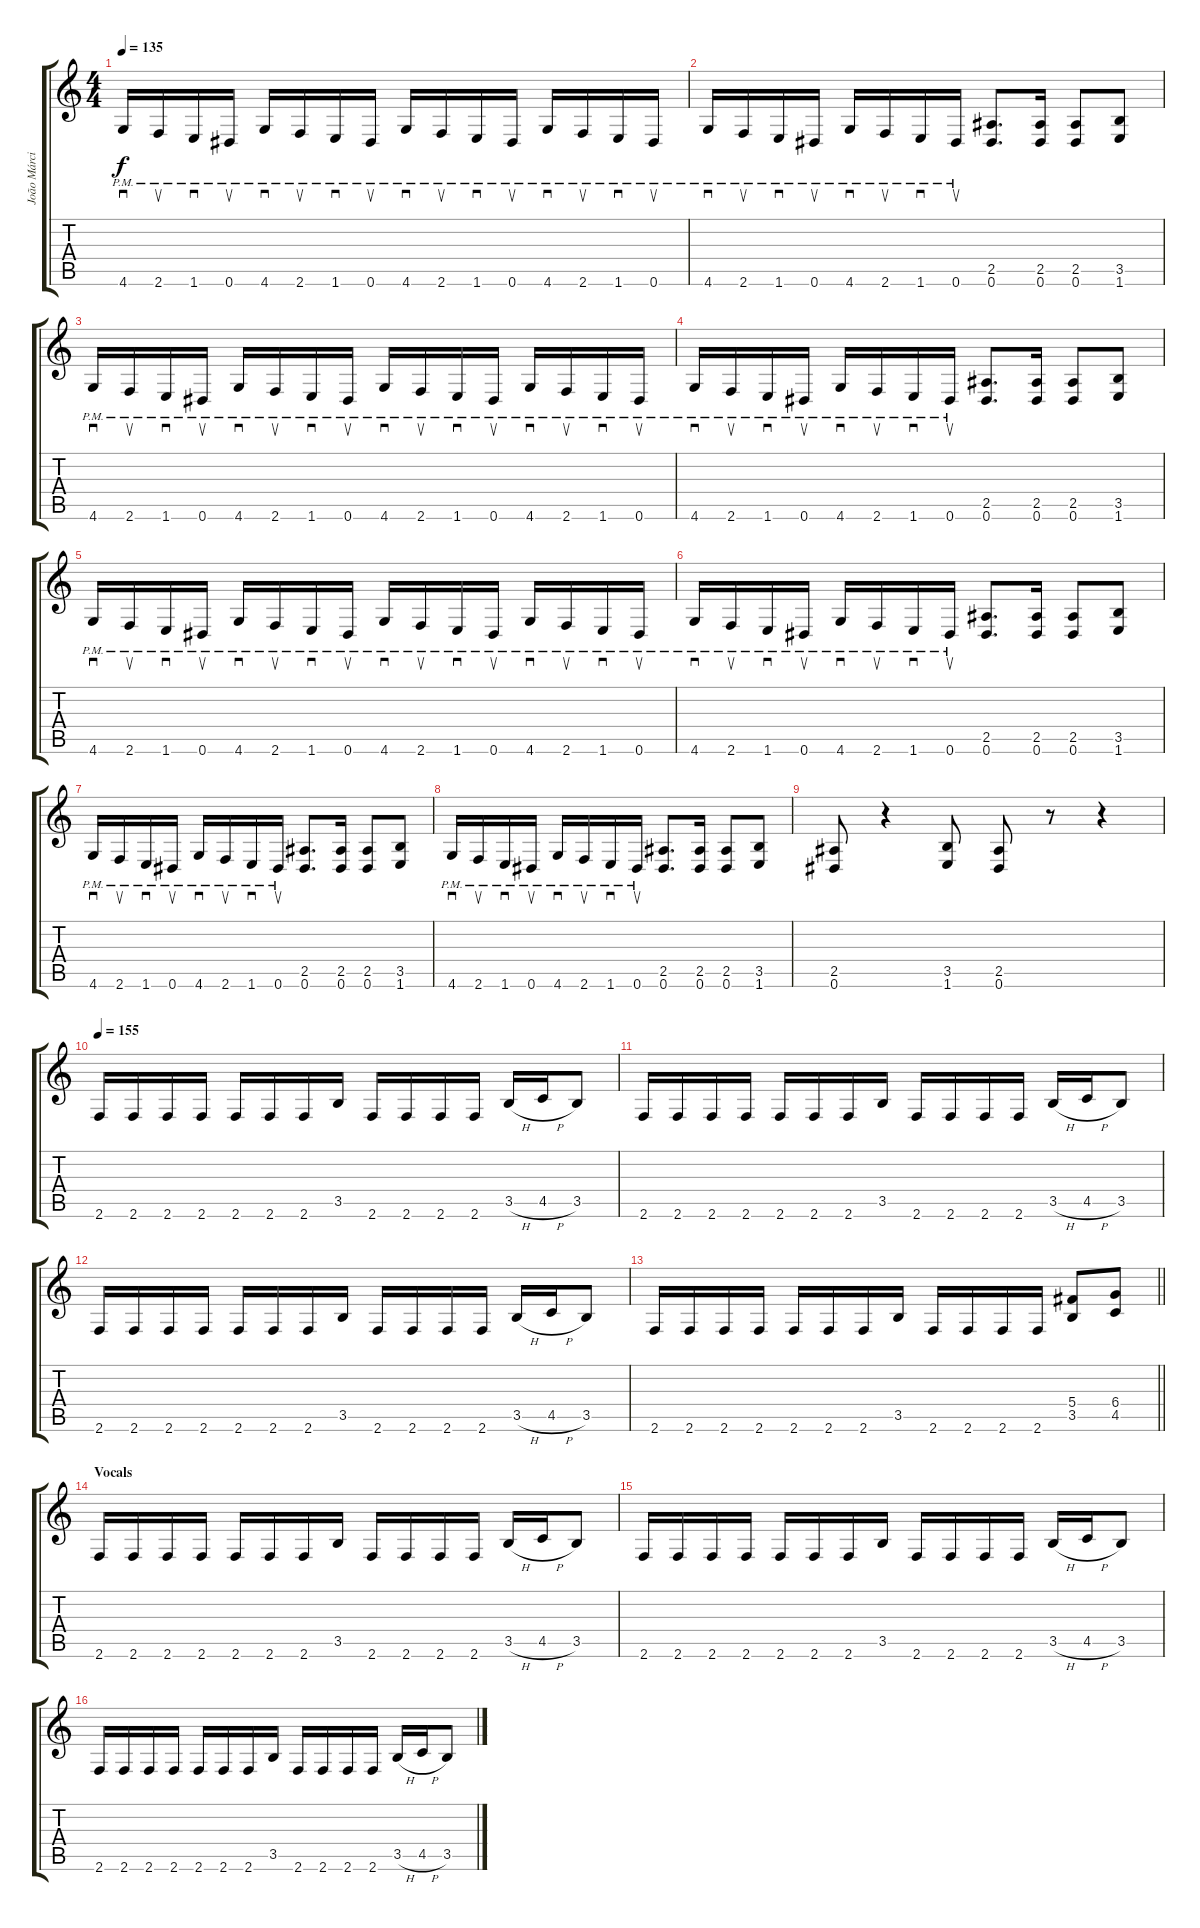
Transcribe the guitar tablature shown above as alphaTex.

\track ("João Márcio" "João Márci") {instrument distortionguitar}
\staff {score tabs}
\tuning (Eb4 Bb3 Gb3 Db3 Ab2 Eb2) {hide}
\ts (4 4)
\tempo 135
\clef g2
\ks c
4.6{pm}.16{sd dy f} 2.6{pm}.16{su} 1.6{pm}.16{sd} 0.6{pm}.16{su} 4.6{pm}.16{sd} 2.6{pm}.16{su} 1.6{pm}.16{sd} 0.6{pm}.16{su} 4.6{pm}.16{sd} 2.6{pm}.16{su} 1.6{pm}.16{sd} 0.6{pm}.16{su} 4.6{pm}.16{sd} 2.6{pm}.16{su} 1.6{pm}.16{sd} 0.6{pm}.16{su} |
4.6{pm}.16{sd} 2.6{pm}.16{su} 1.6{pm}.16{sd} 0.6{pm}.16{su} 4.6{pm}.16{sd} 2.6{pm}.16{su} 1.6{pm}.16{sd} 0.6{pm}.16{su} (2.5 0.6).8{d} (2.5 0.6).16 (2.5 0.6).8 (3.5 1.6).8 |
4.6{pm}.16{sd} 2.6{pm}.16{su} 1.6{pm}.16{sd} 0.6{pm}.16{su} 4.6{pm}.16{sd} 2.6{pm}.16{su} 1.6{pm}.16{sd} 0.6{pm}.16{su} 4.6{pm}.16{sd} 2.6{pm}.16{su} 1.6{pm}.16{sd} 0.6{pm}.16{su} 4.6{pm}.16{sd} 2.6{pm}.16{su} 1.6{pm}.16{sd} 0.6{pm}.16{su} |
4.6{pm}.16{sd} 2.6{pm}.16{su} 1.6{pm}.16{sd} 0.6{pm}.16{su} 4.6{pm}.16{sd} 2.6{pm}.16{su} 1.6{pm}.16{sd} 0.6{pm}.16{su} (2.5 0.6).8{d} (2.5 0.6).16 (2.5 0.6).8 (3.5 1.6).8 |
4.6{pm}.16{sd} 2.6{pm}.16{su} 1.6{pm}.16{sd} 0.6{pm}.16{su} 4.6{pm}.16{sd} 2.6{pm}.16{su} 1.6{pm}.16{sd} 0.6{pm}.16{su} 4.6{pm}.16{sd} 2.6{pm}.16{su} 1.6{pm}.16{sd} 0.6{pm}.16{su} 4.6{pm}.16{sd} 2.6{pm}.16{su} 1.6{pm}.16{sd} 0.6{pm}.16{su} |
4.6{pm}.16{sd} 2.6{pm}.16{su} 1.6{pm}.16{sd} 0.6{pm}.16{su} 4.6{pm}.16{sd} 2.6{pm}.16{su} 1.6{pm}.16{sd} 0.6{pm}.16{su} (2.5 0.6).8{d} (2.5 0.6).16 (2.5 0.6).8 (3.5 1.6).8 |
4.6{pm}.16{sd} 2.6{pm}.16{su} 1.6{pm}.16{sd} 0.6{pm}.16{su} 4.6{pm}.16{sd} 2.6{pm}.16{su} 1.6{pm}.16{sd} 0.6{pm}.16{su} (2.5 0.6).8{d} (2.5 0.6).16 (2.5 0.6).8 (3.5 1.6).8 |
4.6{pm}.16{sd} 2.6{pm}.16{su} 1.6{pm}.16{sd} 0.6{pm}.16{su} 4.6{pm}.16{sd} 2.6{pm}.16{su} 1.6{pm}.16{sd} 0.6{pm}.16{su} (2.5 0.6).8{d} (2.5 0.6).16 (2.5 0.6).8 (3.5 1.6).8 |
(2.5 0.6).8 r.4 (3.5 1.6).8 (2.5 0.6).8 r.8 r.4 |
\tempo 155
2.6.16 2.6.16 2.6.16 2.6.16 2.6.16 2.6.16 2.6.16 3.5.16 2.6.16 2.6.16 2.6.16 2.6.16 3.5{h}.16 4.5{h}.16 3.5.8 |
2.6.16 2.6.16 2.6.16 2.6.16 2.6.16 2.6.16 2.6.16 3.5.16 2.6.16 2.6.16 2.6.16 2.6.16 3.5{h}.16 4.5{h}.16 3.5.8 |
2.6.16 2.6.16 2.6.16 2.6.16 2.6.16 2.6.16 2.6.16 3.5.16 2.6.16 2.6.16 2.6.16 2.6.16 3.5{h}.16 4.5{h}.16 3.5.8 |
\barLineRight lightlight
2.6.16 2.6.16 2.6.16 2.6.16 2.6.16 2.6.16 2.6.16 3.5.16 2.6.16 2.6.16 2.6.16 2.6.16 (5.4 3.5).8 (6.4 4.5).8 |
\section ("" "Vocals")
2.6.16 2.6.16 2.6.16 2.6.16 2.6.16 2.6.16 2.6.16 3.5.16 2.6.16 2.6.16 2.6.16 2.6.16 3.5{h}.16 4.5{h}.16 3.5.8 |
2.6.16 2.6.16 2.6.16 2.6.16 2.6.16 2.6.16 2.6.16 3.5.16 2.6.16 2.6.16 2.6.16 2.6.16 3.5{h}.16 4.5{h}.16 3.5.8 |
2.6.16 2.6.16 2.6.16 2.6.16 2.6.16 2.6.16 2.6.16 3.5.16 2.6.16 2.6.16 2.6.16 2.6.16 3.5{h}.16 4.5{h}.16 3.5.8
